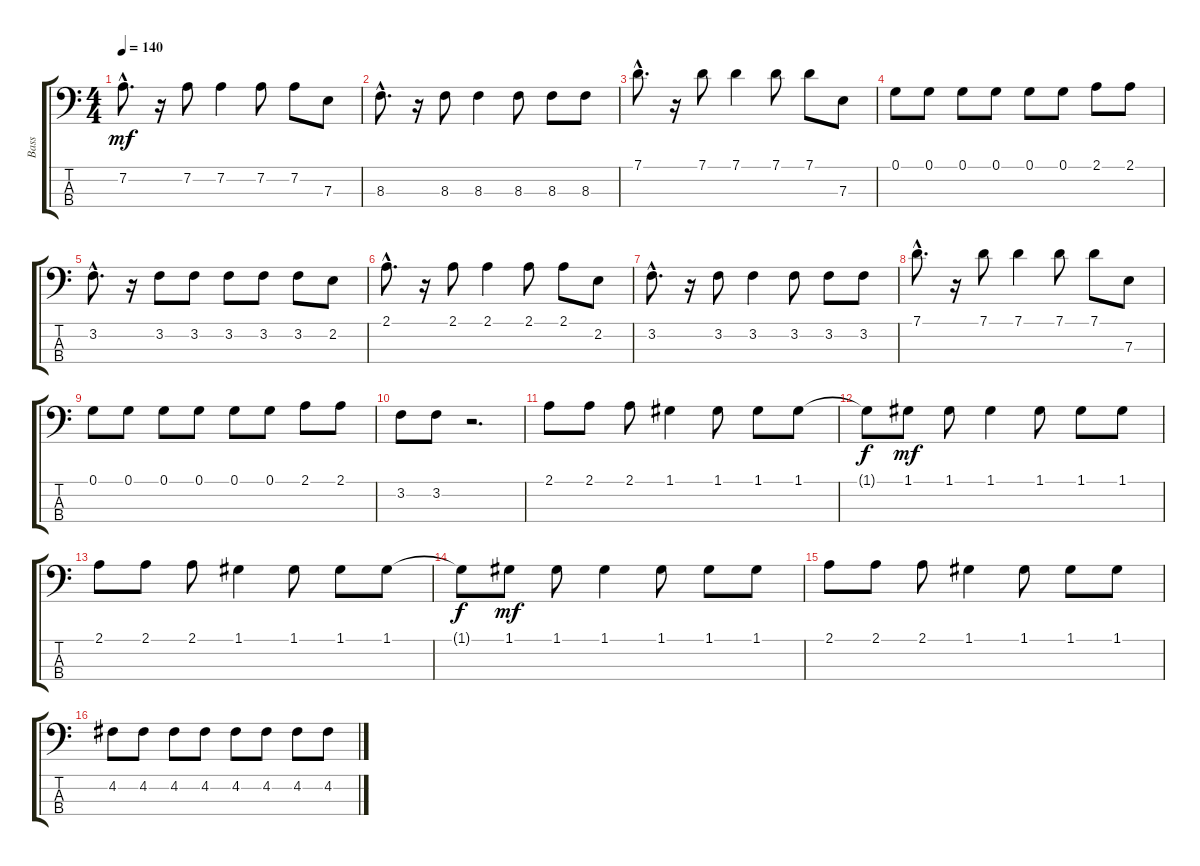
\track ("Bass" "Bass") {instrument electricbassfinger}
\staff {score tabs}
\tuning (G2 D2 A1 E1) {hide}
\ts (4 4)
\tempo 140
\clef f4
\ks c
7.2{hac}.8{d dy mf} r.16 7.2.8 7.2.4 7.2.8 7.2.8 7.3.8 |
8.3{hac}.8{d} r.16 8.3.8 8.3.4 8.3.8 8.3.8 8.3.8 |
7.1{hac}.8{d} r.16 7.1.8 7.1.4 7.1.8 7.1.8 7.3.8 |
0.1.8 0.1.8 0.1.8 0.1.8 0.1.8 0.1.8 2.1.8 2.1.8 |
3.2{hac}.8{d} r.16 3.2.8 3.2.8 3.2.8 3.2.8 3.2.8 2.2.8 |
2.1{hac}.8{d} r.16 2.1.8 2.1.4 2.1.8 2.1.8 2.2.8 |
3.2{hac}.8{d} r.16 3.2.8 3.2.4 3.2.8 3.2.8 3.2.8 |
7.1{hac}.8{d} r.16 7.1.8 7.1.4 7.1.8 7.1.8 7.3.8 |
0.1.8 0.1.8 0.1.8 0.1.8 0.1.8 0.1.8 2.1.8 2.1.8 |
3.2.8 3.2.8 r.2{d} |
2.1.8 2.1.8 2.1.8 1.1.4 1.1.8 1.1.8 1.1.8 |
1.1{t}.8{dy f} 1.1.8{dy mf} 1.1.8 1.1.4 1.1.8 1.1.8 1.1.8 |
2.1.8 2.1.8 2.1.8 1.1.4 1.1.8 1.1.8 1.1.8 |
1.1{t}.8{dy f} 1.1.8{dy mf} 1.1.8 1.1.4 1.1.8 1.1.8 1.1.8 |
2.1.8 2.1.8 2.1.8 1.1.4 1.1.8 1.1.8 1.1.8 |
4.2.8 4.2.8 4.2.8 4.2.8 4.2.8 4.2.8 4.2.8 4.2.8
